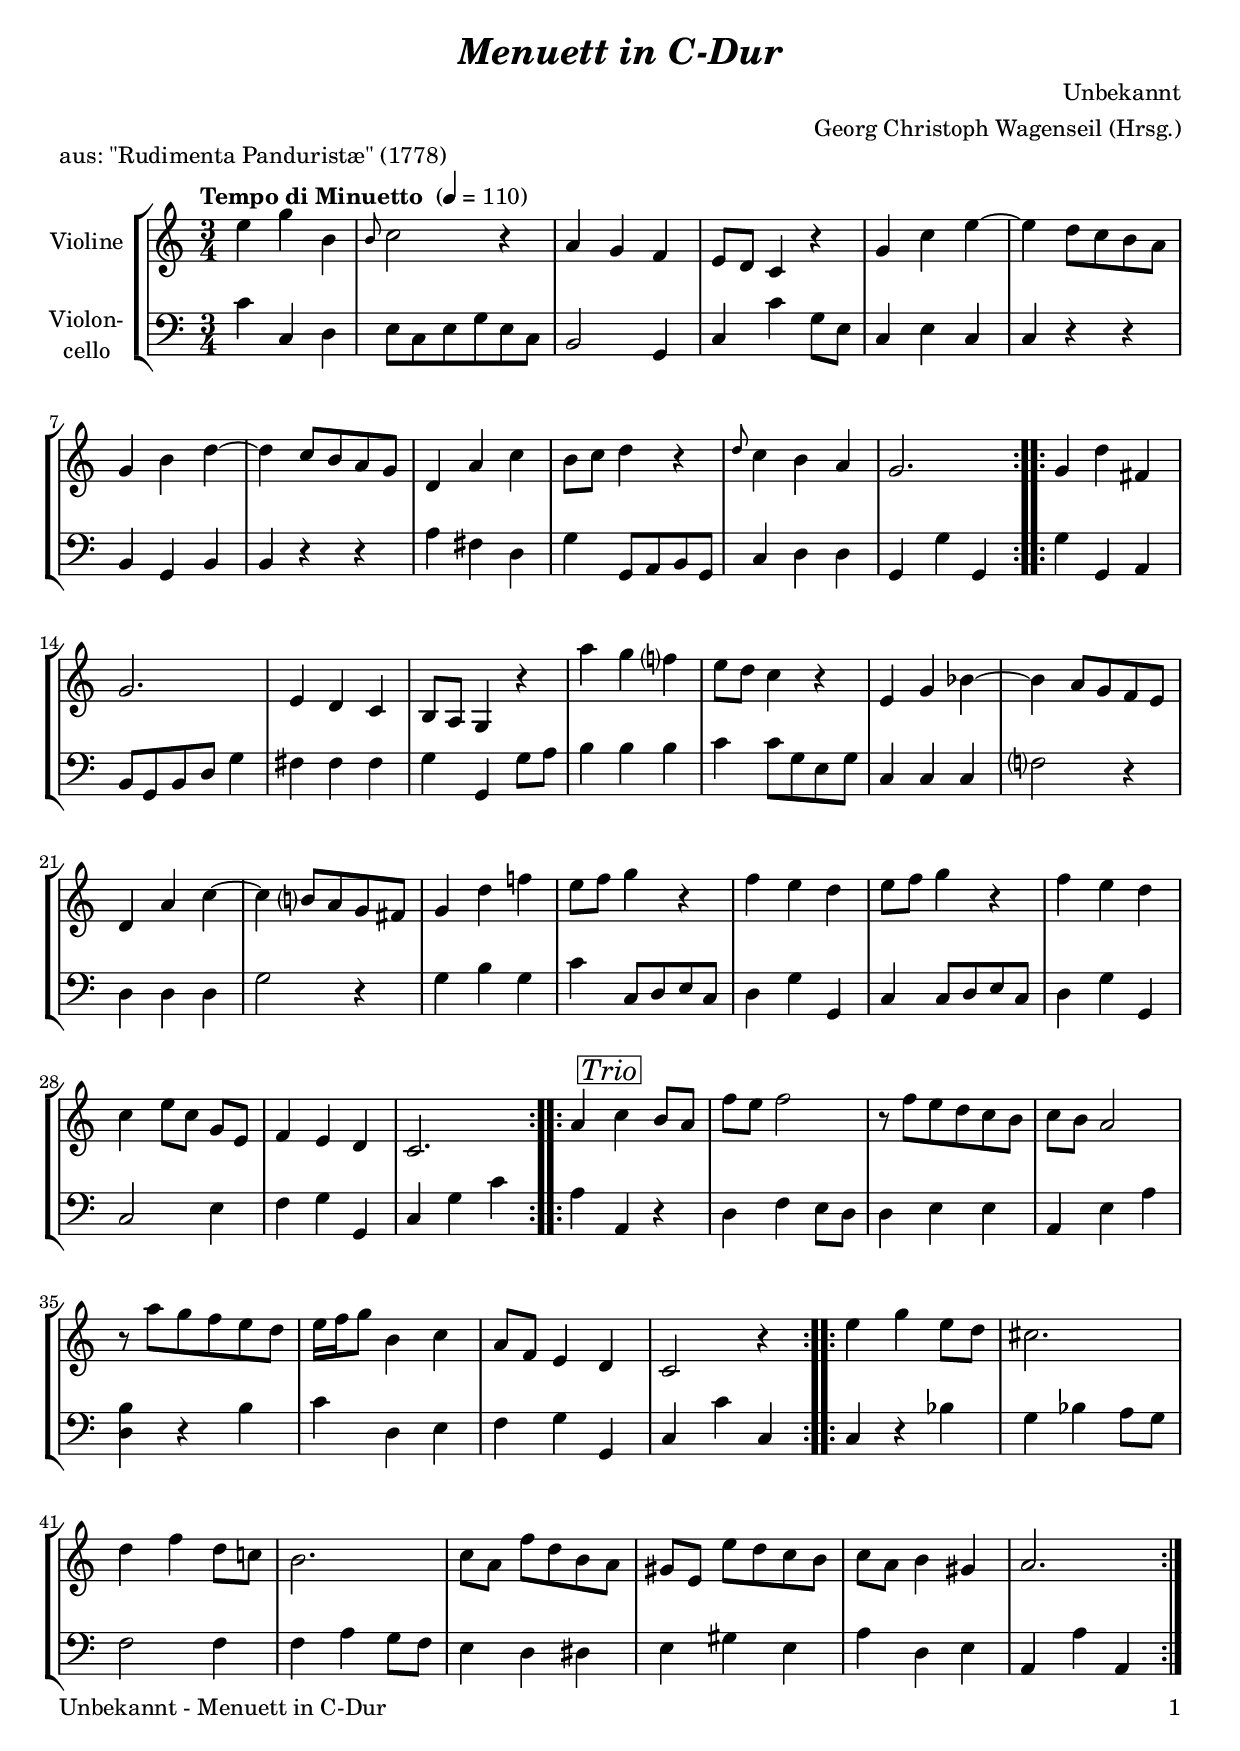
\version "2.18.2"
\include "deutsch.ly"
  
#(set-global-staff-size 20)

\header {
  title     = \markup \bold \italic "Menuett in C-Dur"
  composer  = "Unbekannt"
  arranger  = "Georg Christoph Wagenseil (Hrsg.)"
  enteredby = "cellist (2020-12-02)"
  piece     = "aus: \"Rudimenta Panduristæ\" (1778)"
}

voiceconsts = {
  \key c \major
  \time 3/4
  \clef "treble"
  \numericTimeSignature
  % Set default beaming for all staves
%  \set Timing.beamExceptions = #'()
%  \set Timing.baseMoment     = #(ly:make-moment 1 2)
%  \set Timing.beatStructure  = #'(1)
  \tempo "Tempo di Minuetto " 4=110
}

mivl = "violin"
%mivl = "pizzicato strings"
miba = "cello"

trio = \mark \markup \box \italic "Trio"

va = \relative c'' {
  \voiceconsts

  \repeat volta 2 {
    e4 g h,
    \grace h8 c2 r4
    a g f
    e8 d c4 r
    g' c e~
    e d8 c h a
    g4 h d~
    d c8 h a g

    d4 a' c
    h8 c d4 r
    \grace d8 c4 h a
    g2.
  }

  \repeat volta 2 {
    g4 d' fis,
    g2.
    e4 d c
    h8 a g4 r

    a'' g f?
    e8 d c4 r
    e, g b~
    b a8 g f e
    d4 a' c~
    c h?8 a g fis
    g4 d' f!
    e8 f g4 r

    f e d
    e8 f g4 r
    f e d
    c e8 c g[ e]
    f4 e d
    c2.
  }

  \repeat volta 2 {
    a'4 \trio c h8 a
    f'8 e f2
    r8 f e d c h
    c h a2
    r8 a' g f e d
    e16 f g8 h,4 c
    a8 f e4 d

    c2 r4
  }

  \repeat volta 2 {
    e' g e8 d
    cis2.
    d4 f d8 c!
    h2.
    c8 a f'[ d h a]
    gis e e'[ d c h]

    c a h4 gis
    a2.
  }
}

vb = \relative c' {
  \voiceconsts
  \clef "bass"
  
  \repeat volta 2 {
    c4 c, d
    e8 c e g e c
    h2 g4
    c c' g8 e
    c4 e c
    c r r
    h g h
    h r r

    a'4 fis d
    g g,8 a h g
    c4 d d
    g, g' g,
  }

  \repeat volta 2 {
    g' g, a
    h8 g h d g4
    fis fis fis
    g g, g'8 a

    h4 h h
    c c8 g e g
    c,4 c c
    f?2 r4
    d d d
    g2 r4
    g h g
    c c,8 d e c

    d4 g g,
    c c8 d e c
    d4 g g,
    c2 e4
    f g g,
    c g' c
  }

  \repeat volta 2 {
    a \trio a, r
    d f e8 d
    d4 e e
    a, e' a
    <d, h'> r h'
    c d, e
    f g g,

    c c' c,
  }

  \repeat volta 2 {
    c r b'
    g b a8 g
    f2 f4
    f a g8 f
    e4 d dis
    e gis e

    a d, e
    a, a' a,
  }
}


music = \new StaffGroup <<
      \new Staff {
	\set Staff.midiInstrument = \mivl
	\set Staff.instrumentName = \markup \center-column { "Violine" }
	\transpose c c { \va }
      }

      \new Staff {
	\set Staff.midiInstrument = \miba
	\set Staff.instrumentName = \markup \center-column { "Violon-" "cello" }
	\transpose c c { \vb }
      }
>>

\book {
   \paper {
    print-page-number = ##t
    print-first-page-number = ##t
    ragged-last-bottom = ##f
    oddHeaderMarkup = \markup \null
    evenHeaderMarkup = \markup \null
    oddFooterMarkup = \markup {
      \fill-line {
        \on-the-fly #print-page-number-check-first
        "Unbekannt - Menuett in C-Dur" \fromproperty #'page:page-number-string
      }
    }
    evenFooterMarkup = \oddFooterMarkup
  } \score {
    \music
    \layout {}
  }

  \score {
    \unfoldRepeats \music

    \midi {
      \context {
        \Score
      }
    }
  }
}